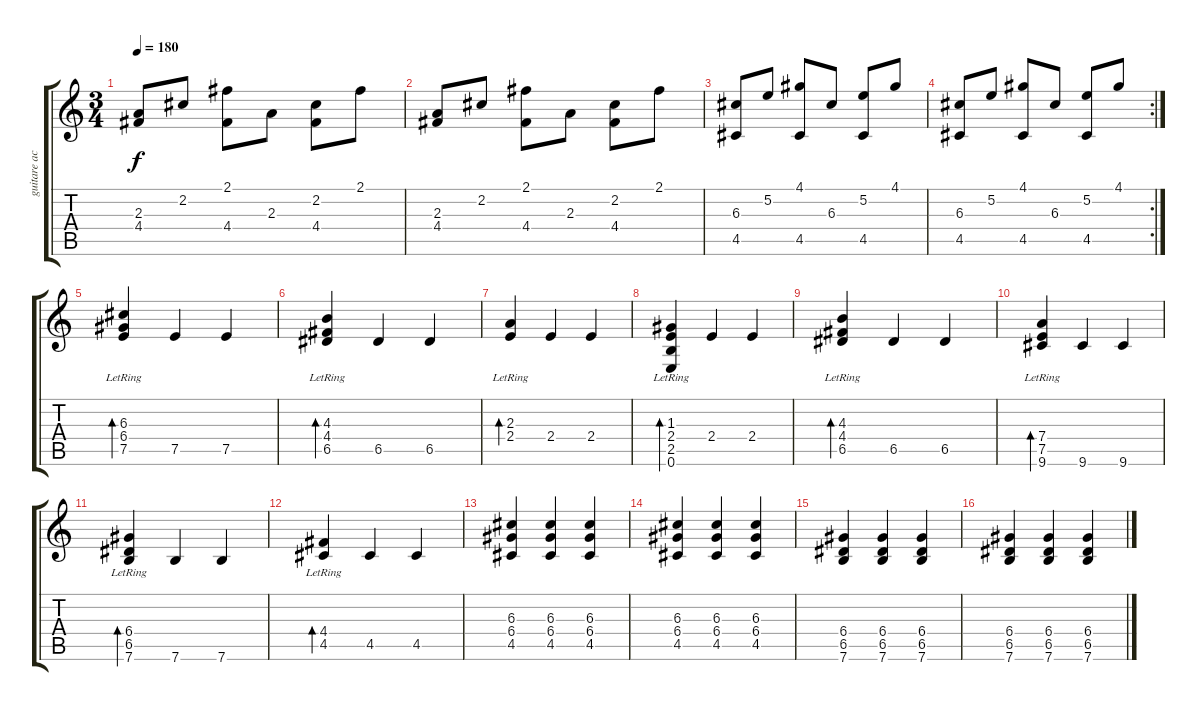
\track ("guitare acoustique" "guitare ac") {instrument acousticguitarnylon}
\staff {score tabs}
\tuning (E4 B3 G3 D3 A2 E2) {hide}
\ts (3 4)
\tempo 180
\clef g2
\ks c
(2.3 4.4).8{dy f} 2.2.8 (2.1 4.4).8 2.3.8 (2.2 4.4).8 2.1.8 |
(2.3 4.4).8 2.2.8 (2.1 4.4).8 2.3.8 (2.2 4.4).8 2.1.8 |
(6.3 4.5).8 5.2.8 (4.1 4.5).8 6.3.8 (5.2 4.5).8 4.1.8 |
\rc 2
(6.3 4.5).8 5.2.8 (4.1 4.5).8 6.3.8 (5.2 4.5).8 4.1.8 |
(6.3{lr} 6.4{lr} 7.5).4{bd 240} 7.5.4 7.5.4 |
(4.3{lr} 4.4 6.5).4{bd 240} 6.5.4 6.5.4 |
(2.3{lr} 2.4).4{bd 240} 2.4.4 2.4.4 |
(1.3 2.4{lr} 2.5 0.6).4{bd 240} 2.4.4 2.4.4 |
(4.3{lr} 4.4 6.5).4{bd 240} 6.5.4 6.5.4 |
(7.4{lr} 7.5{lr} 9.6).4{bd 240} 9.6.4 9.6.4 |
(6.4{lr} 6.5 7.6).4{bd 240} 7.6.4 7.6.4 |
(4.4{lr} 4.5).4{bd 240} 4.5.4 4.5.4 |
(6.3 6.4 4.5).4 (6.3 6.4 4.5).4 (6.3 6.4 4.5).4 |
(6.3 6.4 4.5).4 (6.3 6.4 4.5).4 (6.3 6.4 4.5).4 |
(6.4 6.5 7.6).4 (6.4 6.5 7.6).4 (6.4 6.5 7.6).4 |
(6.4 6.5 7.6).4 (6.4 6.5 7.6).4 (6.4 6.5 7.6).4
